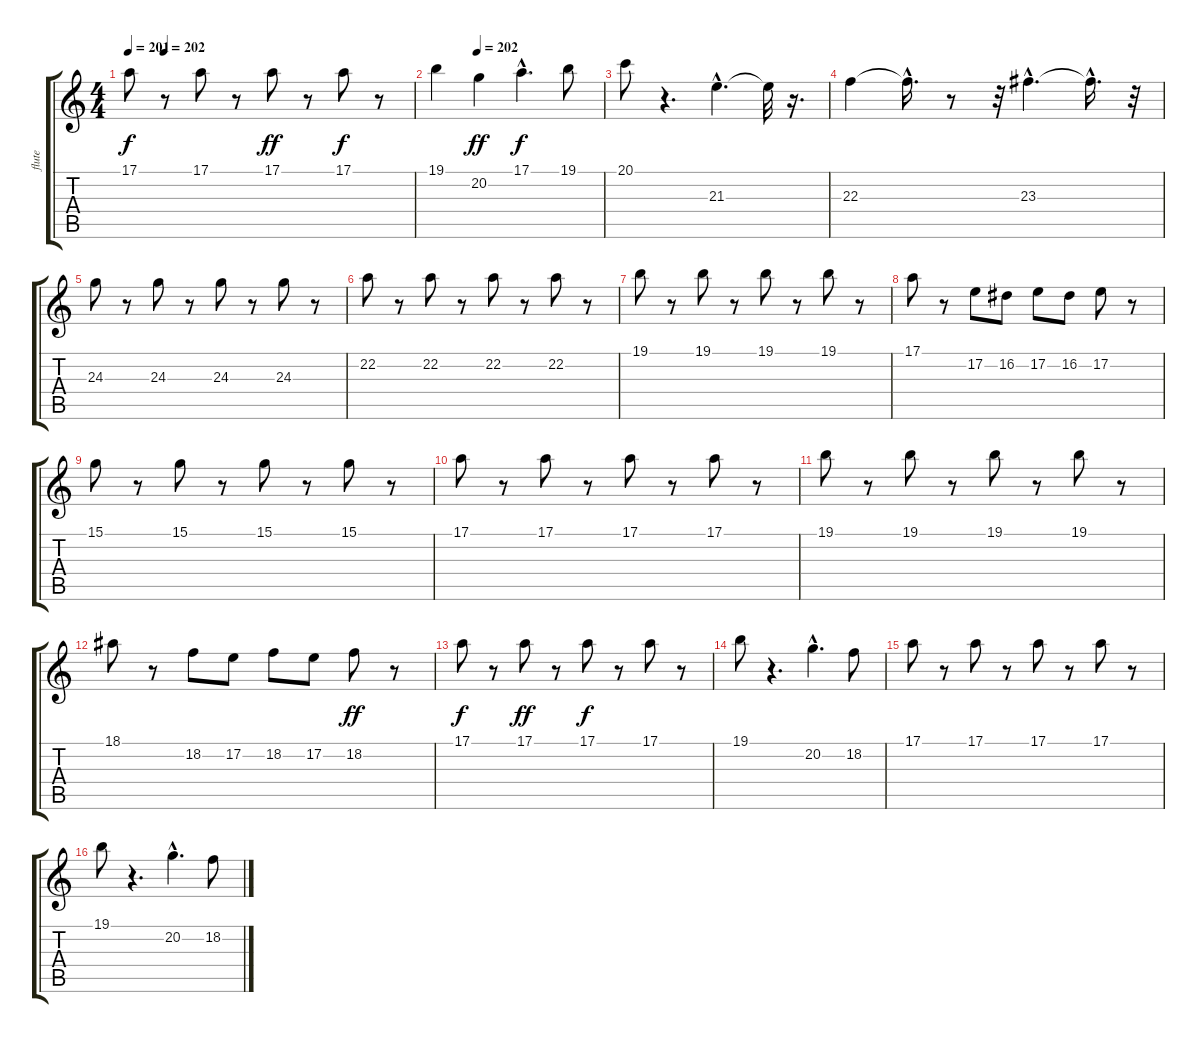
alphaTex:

\track ("flute" "flute") {instrument flute}
\staff {score tabs}
\tuning (E4 B3 G3 D3 A2 E2) {hide}
\ts (4 4)
\tempo 201
\tempo (202 0.125)
\clef g2
\ks c
17.1.8{dy f} r.8 17.1.8 r.8 17.1.8{dy ff} r.8 17.1.8{dy f} r.8 |
\tempo (202 0.25)
19.1.4 20.2.4{dy ff} 17.1{hac}.4{d dy f} 19.1.8 |
20.1.8 r.4{d} 21.3{hac}.4{d} 21.3{t}.32 r.16{d} |
22.3.4 22.3{hac t}.16{d} r.8 r.32 23.3{hac}.4{d} 23.3{hac t}.16{d} r.32 |
24.3.8 r.8 24.3.8 r.8 24.3.8 r.8 24.3.8 r.8 |
22.2.8 r.8 22.2.8 r.8 22.2.8 r.8 22.2.8 r.8 |
19.1.8 r.8 19.1.8 r.8 19.1.8 r.8 19.1.8 r.8 |
17.1.8 r.8 17.2.8 16.2.8 17.2.8 16.2.8 17.2.8 r.8 |
15.1.8 r.8 15.1.8 r.8 15.1.8 r.8 15.1.8 r.8 |
17.1.8 r.8 17.1.8 r.8 17.1.8 r.8 17.1.8 r.8 |
19.1.8 r.8 19.1.8 r.8 19.1.8 r.8 19.1.8 r.8 |
18.1.8 r.8 18.2.8 17.2.8 18.2.8 17.2.8 18.2.8{dy ff} r.8 |
17.1.8{dy f} r.8 17.1.8{dy ff} r.8 17.1.8{dy f} r.8 17.1.8 r.8 |
19.1.8 r.4{d} 20.2{hac}.4{d} 18.2.8 |
17.1.8 r.8 17.1.8 r.8 17.1.8 r.8 17.1.8 r.8 |
19.1.8 r.4{d} 20.2{hac}.4{d} 18.2.8
